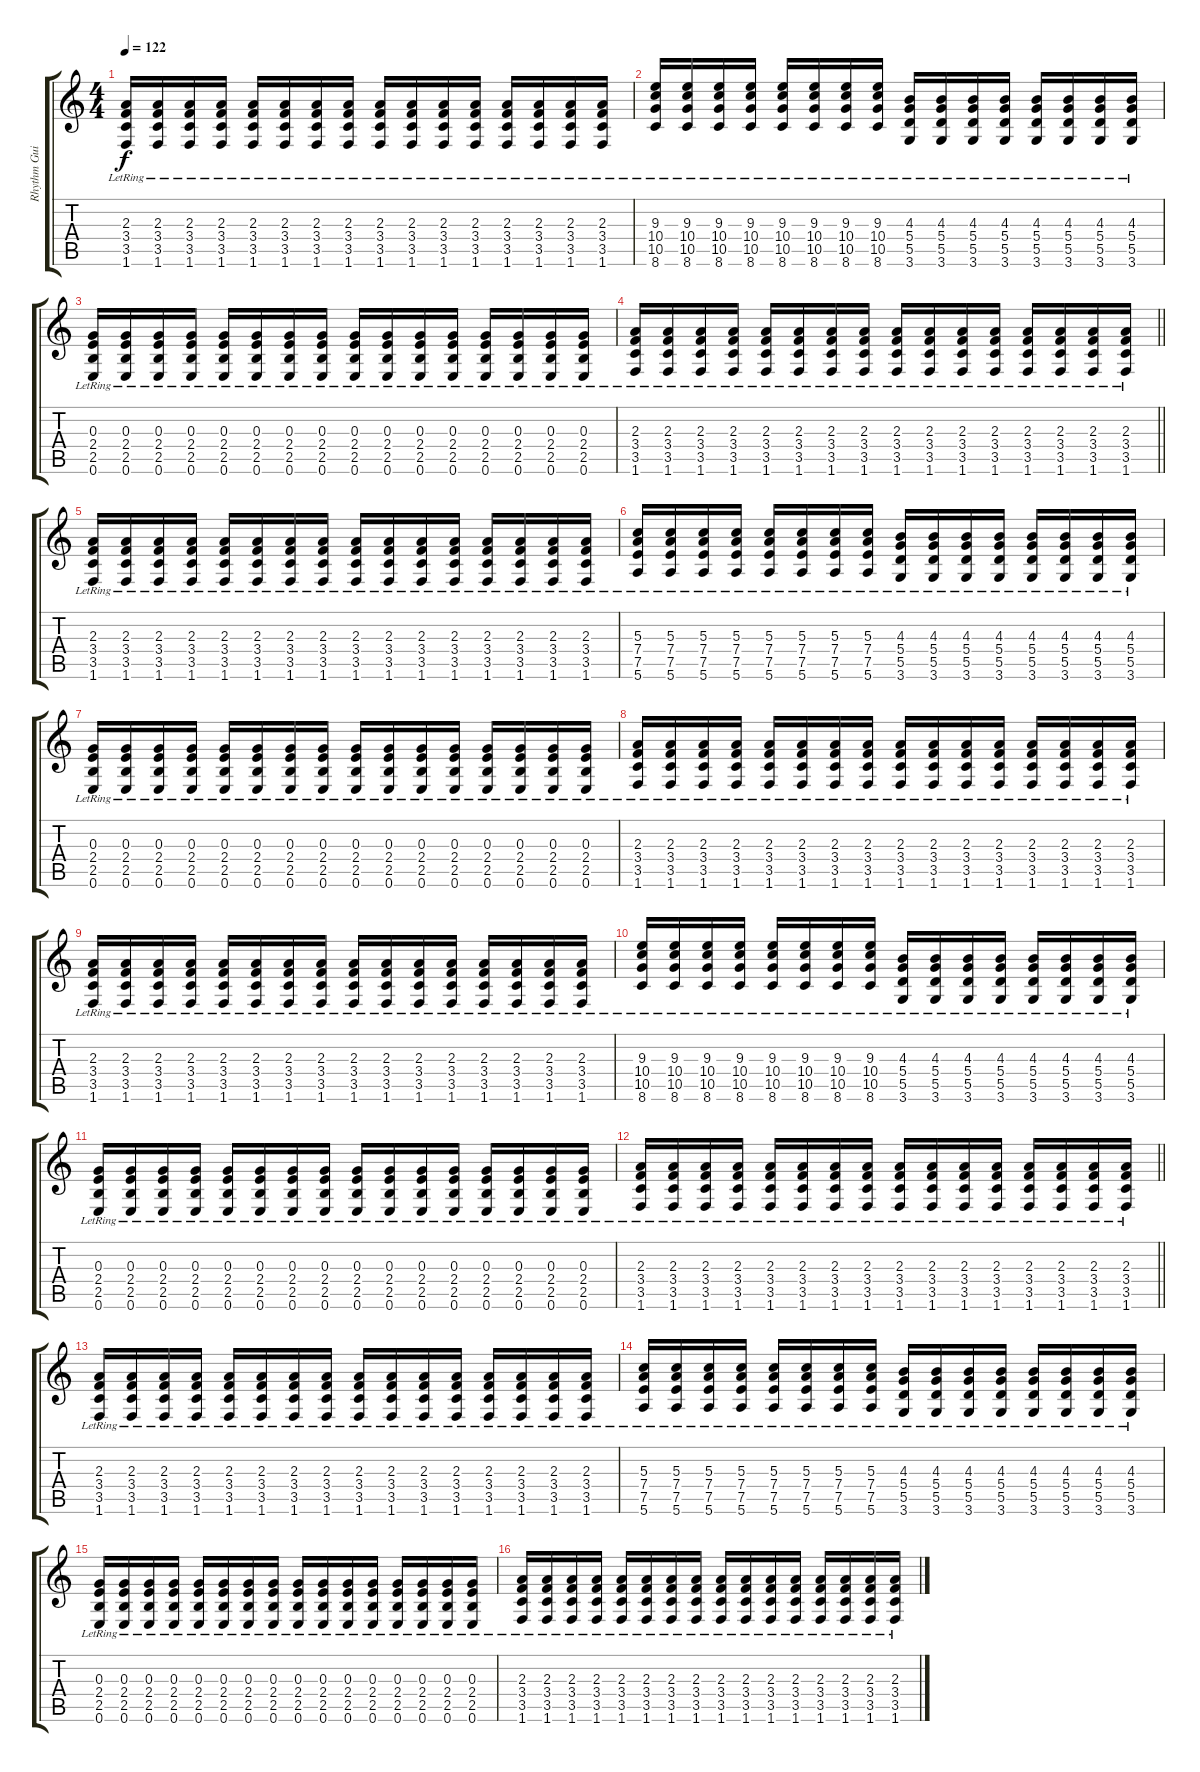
\track ("Rhythm Guitar" "Rhythm Gui") {instrument overdrivenguitar}
\staff {score tabs}
\tuning (E4 B3 G3 D3 A2 E2) {hide}
\ts (4 4)
\tempo 122
\clef g2
\ks c
(2.3 3.4{lr} 3.5{lr} 1.6{lr}).16{dy f} (2.3 3.4{lr} 3.5{lr} 1.6{lr}).16 (2.3 3.4{lr} 3.5{lr} 1.6{lr}).16 (2.3 3.4{lr} 3.5{lr} 1.6{lr}).16 (2.3 3.4{lr} 3.5{lr} 1.6{lr}).16 (2.3 3.4{lr} 3.5{lr} 1.6{lr}).16 (2.3 3.4{lr} 3.5{lr} 1.6{lr}).16 (2.3 3.4{lr} 3.5{lr} 1.6{lr}).16 (2.3 3.4{lr} 3.5{lr} 1.6{lr}).16 (2.3 3.4{lr} 3.5{lr} 1.6{lr}).16 (2.3 3.4{lr} 3.5{lr} 1.6{lr}).16 (2.3 3.4{lr} 3.5{lr} 1.6{lr}).16 (2.3 3.4{lr} 3.5{lr} 1.6{lr}).16 (2.3 3.4{lr} 3.5{lr} 1.6{lr}).16 (2.3 3.4{lr} 3.5{lr} 1.6{lr}).16 (2.3 3.4{lr} 3.5{lr} 1.6{lr}).16 |
(9.3 10.4{lr} 10.5{lr} 8.6{lr}).16 (9.3 10.4{lr} 10.5{lr} 8.6{lr}).16 (9.3 10.4{lr} 10.5{lr} 8.6{lr}).16 (9.3 10.4{lr} 10.5{lr} 8.6{lr}).16 (9.3 10.4{lr} 10.5{lr} 8.6{lr}).16 (9.3 10.4{lr} 10.5{lr} 8.6{lr}).16 (9.3 10.4{lr} 10.5{lr} 8.6{lr}).16 (9.3 10.4{lr} 10.5{lr} 8.6{lr}).16 (4.3 5.4{lr} 5.5{lr} 3.6{lr}).16 (4.3 5.4{lr} 5.5{lr} 3.6{lr}).16 (4.3 5.4{lr} 5.5{lr} 3.6{lr}).16 (4.3 5.4{lr} 5.5{lr} 3.6{lr}).16 (4.3 5.4{lr} 5.5{lr} 3.6{lr}).16 (4.3 5.4{lr} 5.5{lr} 3.6{lr}).16 (4.3 5.4{lr} 5.5{lr} 3.6{lr}).16 (4.3 5.4{lr} 5.5{lr} 3.6{lr}).16 |
(0.3 2.4{lr} 2.5{lr} 0.6{lr}).16 (0.3 2.4{lr} 2.5{lr} 0.6{lr}).16 (0.3 2.4{lr} 2.5{lr} 0.6{lr}).16 (0.3 2.4{lr} 2.5{lr} 0.6{lr}).16 (0.3 2.4{lr} 2.5{lr} 0.6{lr}).16 (0.3 2.4{lr} 2.5{lr} 0.6{lr}).16 (0.3 2.4{lr} 2.5{lr} 0.6{lr}).16 (0.3 2.4{lr} 2.5{lr} 0.6{lr}).16 (0.3 2.4{lr} 2.5{lr} 0.6{lr}).16 (0.3 2.4{lr} 2.5{lr} 0.6{lr}).16 (0.3 2.4{lr} 2.5{lr} 0.6{lr}).16 (0.3 2.4{lr} 2.5{lr} 0.6{lr}).16 (0.3 2.4{lr} 2.5{lr} 0.6{lr}).16 (0.3 2.4{lr} 2.5{lr} 0.6{lr}).16 (0.3 2.4{lr} 2.5{lr} 0.6{lr}).16 (0.3 2.4{lr} 2.5{lr} 0.6{lr}).16 |
\barLineRight lightlight
(2.3 3.4{lr} 3.5{lr} 1.6{lr}).16 (2.3 3.4{lr} 3.5{lr} 1.6{lr}).16 (2.3 3.4{lr} 3.5{lr} 1.6{lr}).16 (2.3 3.4{lr} 3.5{lr} 1.6{lr}).16 (2.3 3.4{lr} 3.5{lr} 1.6{lr}).16 (2.3 3.4{lr} 3.5{lr} 1.6{lr}).16 (2.3 3.4{lr} 3.5{lr} 1.6{lr}).16 (2.3 3.4{lr} 3.5{lr} 1.6{lr}).16 (2.3 3.4{lr} 3.5{lr} 1.6{lr}).16 (2.3 3.4{lr} 3.5{lr} 1.6{lr}).16 (2.3 3.4{lr} 3.5{lr} 1.6{lr}).16 (2.3 3.4{lr} 3.5{lr} 1.6{lr}).16 (2.3 3.4{lr} 3.5{lr} 1.6{lr}).16 (2.3 3.4{lr} 3.5{lr} 1.6{lr}).16 (2.3 3.4{lr} 3.5{lr} 1.6{lr}).16 (2.3 3.4{lr} 3.5{lr} 1.6{lr}).16 |
(2.3 3.4{lr} 3.5{lr} 1.6{lr}).16 (2.3 3.4{lr} 3.5{lr} 1.6{lr}).16 (2.3 3.4{lr} 3.5{lr} 1.6{lr}).16 (2.3 3.4{lr} 3.5{lr} 1.6{lr}).16 (2.3 3.4{lr} 3.5{lr} 1.6{lr}).16 (2.3 3.4{lr} 3.5{lr} 1.6{lr}).16 (2.3 3.4{lr} 3.5{lr} 1.6{lr}).16 (2.3 3.4{lr} 3.5{lr} 1.6{lr}).16 (2.3 3.4{lr} 3.5{lr} 1.6{lr}).16 (2.3 3.4{lr} 3.5{lr} 1.6{lr}).16 (2.3 3.4{lr} 3.5{lr} 1.6{lr}).16 (2.3 3.4{lr} 3.5{lr} 1.6{lr}).16 (2.3 3.4{lr} 3.5{lr} 1.6{lr}).16 (2.3 3.4{lr} 3.5{lr} 1.6{lr}).16 (2.3 3.4{lr} 3.5{lr} 1.6{lr}).16 (2.3 3.4{lr} 3.5{lr} 1.6{lr}).16 |
(5.3 7.4{lr} 7.5{lr} 5.6{lr}).16 (5.3 7.4{lr} 7.5{lr} 5.6{lr}).16 (5.3 7.4{lr} 7.5{lr} 5.6{lr}).16 (5.3 7.4{lr} 7.5{lr} 5.6{lr}).16 (5.3 7.4{lr} 7.5{lr} 5.6{lr}).16 (5.3 7.4{lr} 7.5{lr} 5.6{lr}).16 (5.3 7.4{lr} 7.5{lr} 5.6{lr}).16 (5.3 7.4{lr} 7.5{lr} 5.6{lr}).16 (4.3 5.4{lr} 5.5{lr} 3.6{lr}).16 (4.3 5.4{lr} 5.5{lr} 3.6{lr}).16 (4.3 5.4{lr} 5.5{lr} 3.6{lr}).16 (4.3 5.4{lr} 5.5{lr} 3.6{lr}).16 (4.3 5.4{lr} 5.5{lr} 3.6{lr}).16 (4.3 5.4{lr} 5.5{lr} 3.6{lr}).16 (4.3 5.4{lr} 5.5{lr} 3.6{lr}).16 (4.3 5.4{lr} 5.5{lr} 3.6{lr}).16 |
(0.3 2.4{lr} 2.5{lr} 0.6{lr}).16 (0.3 2.4{lr} 2.5{lr} 0.6{lr}).16 (0.3 2.4{lr} 2.5{lr} 0.6{lr}).16 (0.3 2.4{lr} 2.5{lr} 0.6{lr}).16 (0.3 2.4{lr} 2.5{lr} 0.6{lr}).16 (0.3 2.4{lr} 2.5{lr} 0.6{lr}).16 (0.3 2.4{lr} 2.5{lr} 0.6{lr}).16 (0.3 2.4{lr} 2.5{lr} 0.6{lr}).16 (0.3 2.4{lr} 2.5{lr} 0.6{lr}).16 (0.3 2.4{lr} 2.5{lr} 0.6{lr}).16 (0.3 2.4{lr} 2.5{lr} 0.6{lr}).16 (0.3 2.4{lr} 2.5{lr} 0.6{lr}).16 (0.3 2.4{lr} 2.5{lr} 0.6{lr}).16 (0.3 2.4{lr} 2.5{lr} 0.6{lr}).16 (0.3 2.4{lr} 2.5{lr} 0.6{lr}).16 (0.3 2.4{lr} 2.5{lr} 0.6{lr}).16 |
(2.3 3.4{lr} 3.5{lr} 1.6{lr}).16 (2.3 3.4{lr} 3.5{lr} 1.6{lr}).16 (2.3 3.4{lr} 3.5{lr} 1.6{lr}).16 (2.3 3.4{lr} 3.5{lr} 1.6{lr}).16 (2.3 3.4{lr} 3.5{lr} 1.6{lr}).16 (2.3 3.4{lr} 3.5{lr} 1.6{lr}).16 (2.3 3.4{lr} 3.5{lr} 1.6{lr}).16 (2.3 3.4{lr} 3.5{lr} 1.6{lr}).16 (2.3 3.4{lr} 3.5{lr} 1.6{lr}).16 (2.3 3.4{lr} 3.5{lr} 1.6{lr}).16 (2.3 3.4{lr} 3.5{lr} 1.6{lr}).16 (2.3 3.4{lr} 3.5{lr} 1.6{lr}).16 (2.3 3.4{lr} 3.5{lr} 1.6{lr}).16 (2.3 3.4{lr} 3.5{lr} 1.6{lr}).16 (2.3 3.4{lr} 3.5{lr} 1.6{lr}).16 (2.3 3.4{lr} 3.5{lr} 1.6{lr}).16 |
(2.3 3.4{lr} 3.5{lr} 1.6{lr}).16 (2.3 3.4{lr} 3.5{lr} 1.6{lr}).16 (2.3 3.4{lr} 3.5{lr} 1.6{lr}).16 (2.3 3.4{lr} 3.5{lr} 1.6{lr}).16 (2.3 3.4{lr} 3.5{lr} 1.6{lr}).16 (2.3 3.4{lr} 3.5{lr} 1.6{lr}).16 (2.3 3.4{lr} 3.5{lr} 1.6{lr}).16 (2.3 3.4{lr} 3.5{lr} 1.6{lr}).16 (2.3 3.4{lr} 3.5{lr} 1.6{lr}).16 (2.3 3.4{lr} 3.5{lr} 1.6{lr}).16 (2.3 3.4{lr} 3.5{lr} 1.6{lr}).16 (2.3 3.4{lr} 3.5{lr} 1.6{lr}).16 (2.3 3.4{lr} 3.5{lr} 1.6{lr}).16 (2.3 3.4{lr} 3.5{lr} 1.6{lr}).16 (2.3 3.4{lr} 3.5{lr} 1.6{lr}).16 (2.3 3.4{lr} 3.5{lr} 1.6{lr}).16 |
(9.3 10.4{lr} 10.5{lr} 8.6{lr}).16 (9.3 10.4{lr} 10.5{lr} 8.6{lr}).16 (9.3 10.4{lr} 10.5{lr} 8.6{lr}).16 (9.3 10.4{lr} 10.5{lr} 8.6{lr}).16 (9.3 10.4{lr} 10.5{lr} 8.6{lr}).16 (9.3 10.4{lr} 10.5{lr} 8.6{lr}).16 (9.3 10.4{lr} 10.5{lr} 8.6{lr}).16 (9.3 10.4{lr} 10.5{lr} 8.6{lr}).16 (4.3 5.4{lr} 5.5{lr} 3.6{lr}).16 (4.3 5.4{lr} 5.5{lr} 3.6{lr}).16 (4.3 5.4{lr} 5.5{lr} 3.6{lr}).16 (4.3 5.4{lr} 5.5{lr} 3.6{lr}).16 (4.3 5.4{lr} 5.5{lr} 3.6{lr}).16 (4.3 5.4{lr} 5.5{lr} 3.6{lr}).16 (4.3 5.4{lr} 5.5{lr} 3.6{lr}).16 (4.3 5.4{lr} 5.5{lr} 3.6{lr}).16 |
(0.3 2.4{lr} 2.5{lr} 0.6{lr}).16 (0.3 2.4{lr} 2.5{lr} 0.6{lr}).16 (0.3 2.4{lr} 2.5{lr} 0.6{lr}).16 (0.3 2.4{lr} 2.5{lr} 0.6{lr}).16 (0.3 2.4{lr} 2.5{lr} 0.6{lr}).16 (0.3 2.4{lr} 2.5{lr} 0.6{lr}).16 (0.3 2.4{lr} 2.5{lr} 0.6{lr}).16 (0.3 2.4{lr} 2.5{lr} 0.6{lr}).16 (0.3 2.4{lr} 2.5{lr} 0.6{lr}).16 (0.3 2.4{lr} 2.5{lr} 0.6{lr}).16 (0.3 2.4{lr} 2.5{lr} 0.6{lr}).16 (0.3 2.4{lr} 2.5{lr} 0.6{lr}).16 (0.3 2.4{lr} 2.5{lr} 0.6{lr}).16 (0.3 2.4{lr} 2.5{lr} 0.6{lr}).16 (0.3 2.4{lr} 2.5{lr} 0.6{lr}).16 (0.3 2.4{lr} 2.5{lr} 0.6{lr}).16 |
\barLineRight lightlight
(2.3 3.4{lr} 3.5{lr} 1.6{lr}).16 (2.3 3.4{lr} 3.5{lr} 1.6{lr}).16 (2.3 3.4{lr} 3.5{lr} 1.6{lr}).16 (2.3 3.4{lr} 3.5{lr} 1.6{lr}).16 (2.3 3.4{lr} 3.5{lr} 1.6{lr}).16 (2.3 3.4{lr} 3.5{lr} 1.6{lr}).16 (2.3 3.4{lr} 3.5{lr} 1.6{lr}).16 (2.3 3.4{lr} 3.5{lr} 1.6{lr}).16 (2.3 3.4{lr} 3.5{lr} 1.6{lr}).16 (2.3 3.4{lr} 3.5{lr} 1.6{lr}).16 (2.3 3.4{lr} 3.5{lr} 1.6{lr}).16 (2.3 3.4{lr} 3.5{lr} 1.6{lr}).16 (2.3 3.4{lr} 3.5{lr} 1.6{lr}).16 (2.3 3.4{lr} 3.5{lr} 1.6{lr}).16 (2.3 3.4{lr} 3.5{lr} 1.6{lr}).16 (2.3 3.4{lr} 3.5{lr} 1.6{lr}).16 |
(2.3 3.4{lr} 3.5{lr} 1.6{lr}).16 (2.3 3.4{lr} 3.5{lr} 1.6{lr}).16 (2.3 3.4{lr} 3.5{lr} 1.6{lr}).16 (2.3 3.4{lr} 3.5{lr} 1.6{lr}).16 (2.3 3.4{lr} 3.5{lr} 1.6{lr}).16 (2.3 3.4{lr} 3.5{lr} 1.6{lr}).16 (2.3 3.4{lr} 3.5{lr} 1.6{lr}).16 (2.3 3.4{lr} 3.5{lr} 1.6{lr}).16 (2.3 3.4{lr} 3.5{lr} 1.6{lr}).16 (2.3 3.4{lr} 3.5{lr} 1.6{lr}).16 (2.3 3.4{lr} 3.5{lr} 1.6{lr}).16 (2.3 3.4{lr} 3.5{lr} 1.6{lr}).16 (2.3 3.4{lr} 3.5{lr} 1.6{lr}).16 (2.3 3.4{lr} 3.5{lr} 1.6{lr}).16 (2.3 3.4{lr} 3.5{lr} 1.6{lr}).16 (2.3 3.4{lr} 3.5{lr} 1.6{lr}).16 |
(5.3 7.4{lr} 7.5{lr} 5.6{lr}).16 (5.3 7.4{lr} 7.5{lr} 5.6{lr}).16 (5.3 7.4{lr} 7.5{lr} 5.6{lr}).16 (5.3 7.4{lr} 7.5{lr} 5.6{lr}).16 (5.3 7.4{lr} 7.5{lr} 5.6{lr}).16 (5.3 7.4{lr} 7.5{lr} 5.6{lr}).16 (5.3 7.4{lr} 7.5{lr} 5.6{lr}).16 (5.3 7.4{lr} 7.5{lr} 5.6{lr}).16 (4.3 5.4{lr} 5.5{lr} 3.6{lr}).16 (4.3 5.4{lr} 5.5{lr} 3.6{lr}).16 (4.3 5.4{lr} 5.5{lr} 3.6{lr}).16 (4.3 5.4{lr} 5.5{lr} 3.6{lr}).16 (4.3 5.4{lr} 5.5{lr} 3.6{lr}).16 (4.3 5.4{lr} 5.5{lr} 3.6{lr}).16 (4.3 5.4{lr} 5.5{lr} 3.6{lr}).16 (4.3 5.4{lr} 5.5{lr} 3.6{lr}).16 |
(0.3 2.4{lr} 2.5{lr} 0.6{lr}).16 (0.3 2.4{lr} 2.5{lr} 0.6{lr}).16 (0.3 2.4{lr} 2.5{lr} 0.6{lr}).16 (0.3 2.4{lr} 2.5{lr} 0.6{lr}).16 (0.3 2.4{lr} 2.5{lr} 0.6{lr}).16 (0.3 2.4{lr} 2.5{lr} 0.6{lr}).16 (0.3 2.4{lr} 2.5{lr} 0.6{lr}).16 (0.3 2.4{lr} 2.5{lr} 0.6{lr}).16 (0.3 2.4{lr} 2.5{lr} 0.6{lr}).16 (0.3 2.4{lr} 2.5{lr} 0.6{lr}).16 (0.3 2.4{lr} 2.5{lr} 0.6{lr}).16 (0.3 2.4{lr} 2.5{lr} 0.6{lr}).16 (0.3 2.4{lr} 2.5{lr} 0.6{lr}).16 (0.3 2.4{lr} 2.5{lr} 0.6{lr}).16 (0.3 2.4{lr} 2.5{lr} 0.6{lr}).16 (0.3 2.4{lr} 2.5{lr} 0.6{lr}).16 |
(2.3 3.4{lr} 3.5{lr} 1.6{lr}).16 (2.3 3.4{lr} 3.5{lr} 1.6{lr}).16 (2.3 3.4{lr} 3.5{lr} 1.6{lr}).16 (2.3 3.4{lr} 3.5{lr} 1.6{lr}).16 (2.3 3.4{lr} 3.5{lr} 1.6{lr}).16 (2.3 3.4{lr} 3.5{lr} 1.6{lr}).16 (2.3 3.4{lr} 3.5{lr} 1.6{lr}).16 (2.3 3.4{lr} 3.5{lr} 1.6{lr}).16 (2.3 3.4{lr} 3.5{lr} 1.6{lr}).16 (2.3 3.4{lr} 3.5{lr} 1.6{lr}).16 (2.3 3.4{lr} 3.5{lr} 1.6{lr}).16 (2.3 3.4{lr} 3.5{lr} 1.6{lr}).16 (2.3 3.4{lr} 3.5{lr} 1.6{lr}).16 (2.3 3.4{lr} 3.5{lr} 1.6{lr}).16 (2.3 3.4{lr} 3.5{lr} 1.6{lr}).16 (2.3 3.4{lr} 3.5{lr} 1.6{lr}).16
